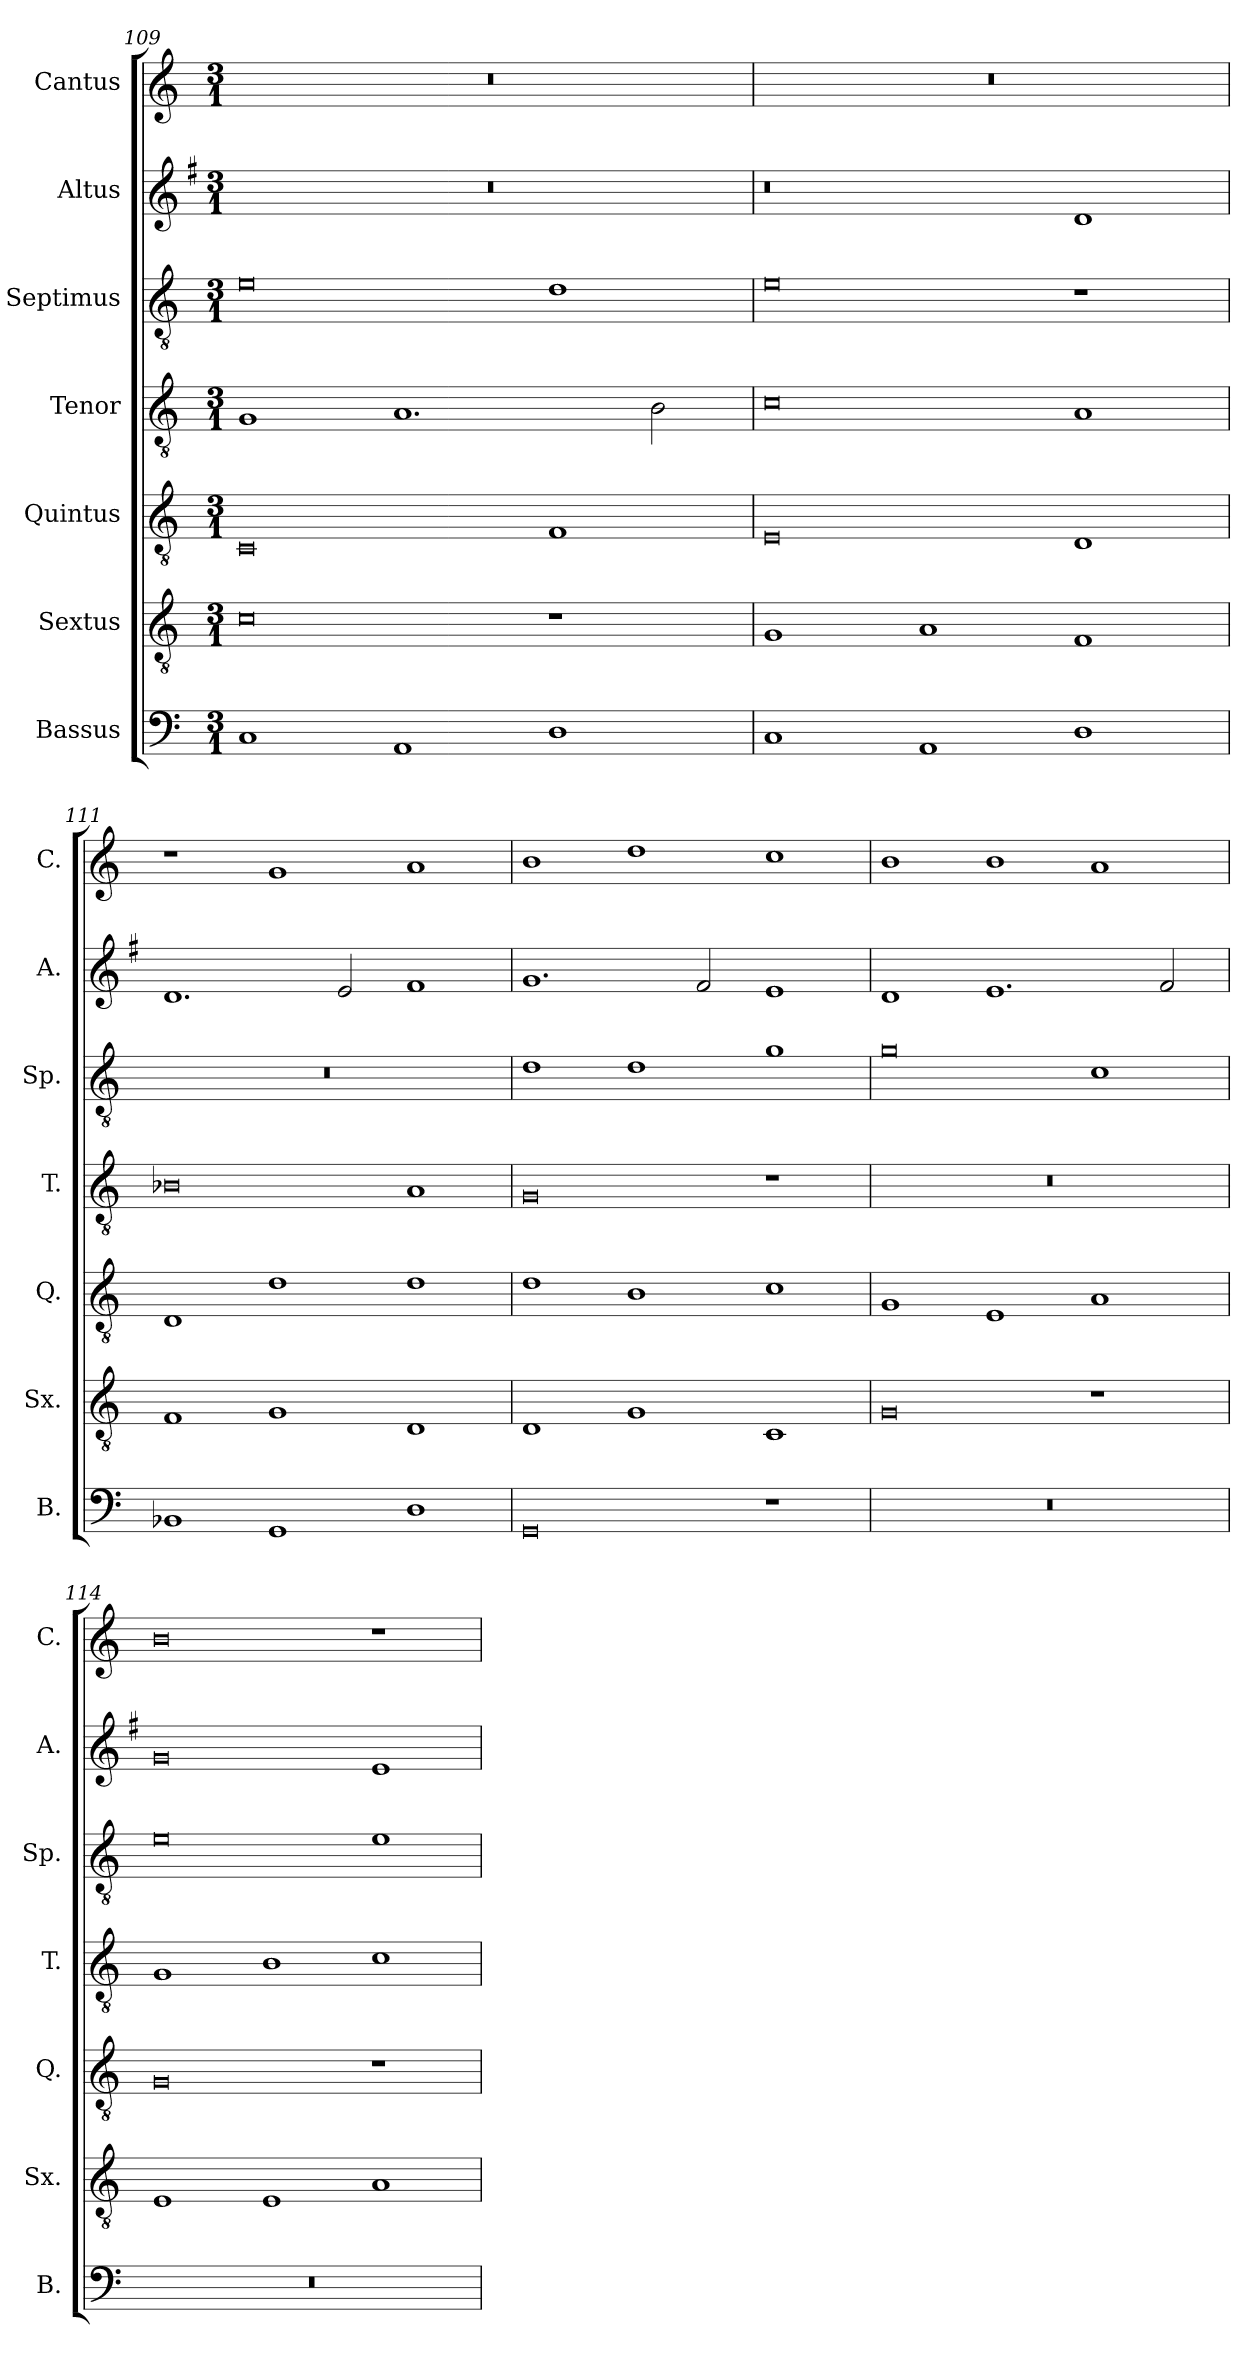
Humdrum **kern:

**kern	**kern	**kern	**kern	**kern	**kern	**kern
*part7	*part6	*part5	*part4	*part3	*part2	*part1
*staff7	*staff6	*staff5	*staff4	*staff3	*staff2	*staff1
*I"Bassus	*I"Sextus	*I"Quintus	*I"Tenor	*I"Septimus	*I"Altus	*I"Cantus
*I'B.	*I'Sx.	*I'Q.	*I'T.	*I'Sp.	*I'A.	*I'C.
*clefF4	*clefGv2	*clefGv2	*clefGv2	*clefGv2	*clefG2	*clefG2
*k[]	*k[]	*k[]	*k[]	*k[]	*k[f#]	*k[]
*M3/1	*M3/1	*M3/1	*M3/1	*M3/1	*M3/1	*M3/1
=109	=109	=109	=109	=109	=109	=109
1C	0c	0C	1G	0e	0.r	0.r
1AA	.	.	1.A	.	.	.
1D	1r	1F	.	1d	.	.
.	.	.	2B\	.	.	.
=110	=110	=110	=110	=110	=110	=110
1C	1G	0E	0c	0e	0r	0.r
1AA	1A	.	.	.	.	.
1D	1F	1D	1A	1r	1d	.
=111	=111	=111	=111	=111	=111	=111
1BB-X	1F	1D	0B-X	0.r	1.d	1r
1GG	1G	1d	.	.	.	1g
.	.	.	.	.	2e/	.
1D	1D	1d	1A	.	1f#	1a
!!LO:PB:g=z
=112	=112	=112	=112	=112	=112	=112
0GG	1D	1d	0G	1d	1.g	1b
.	1G	1B	.	1d	.	1dd
.	.	.	.	.	2f#/	.
1r	1C	1c	1r	1g	1e	1cc
=113	=113	=113	=113	=113	=113	=113
0.r	0G	1G	0.r	0g	1d	1b
.	.	1E	.	.	1.e	1b
.	1r	1A	.	1c	.	1a
.	.	.	.	.	2f#/	.
=114	=114	=114	=114	=114	=114	=114
0.r	1E	0G	1G	0e	0g	0b
.	1E	.	1B	.	.	.
.	1A	1r	1c	1e	1e	1r
=	=	=	=	=	=	=
*-	*-	*-	*-	*-	*-	*-
